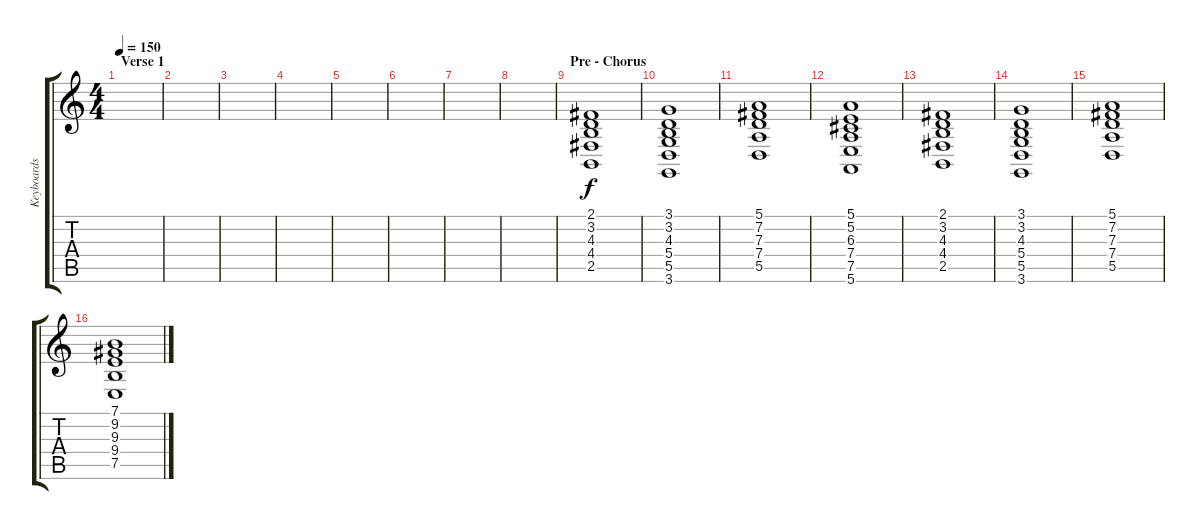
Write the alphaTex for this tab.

\track ("Keyboards" "Keyboards") {instrument tremolostrings}
\staff {score tabs}
\tuning (E4 B3 G3 D3 A2 E2) {hide}
\ts (4 4)
\section ("" "Verse 1")
\tempo 150
\clef g2
\ks c
|
|
|
|
|
|
|
|
\section ("" "Pre - Chorus")
(2.1 3.2 4.3 4.4 2.5).1{volume 9 instrument choiraahs} |
(3.1 3.2 4.3 5.4 5.5 3.6).1 |
(5.1 7.2 7.3 7.4 5.5).1 |
(5.1 5.2 6.3 7.4 7.5 5.6).1 |
(2.1 3.2 4.3 4.4 2.5).1{volume 9 instrument choiraahs} |
(3.1 3.2 4.3 5.4 5.5 3.6).1 |
(5.1 7.2 7.3 7.4 5.5).1 |
(7.1 9.2 9.3 9.4 7.5).1
